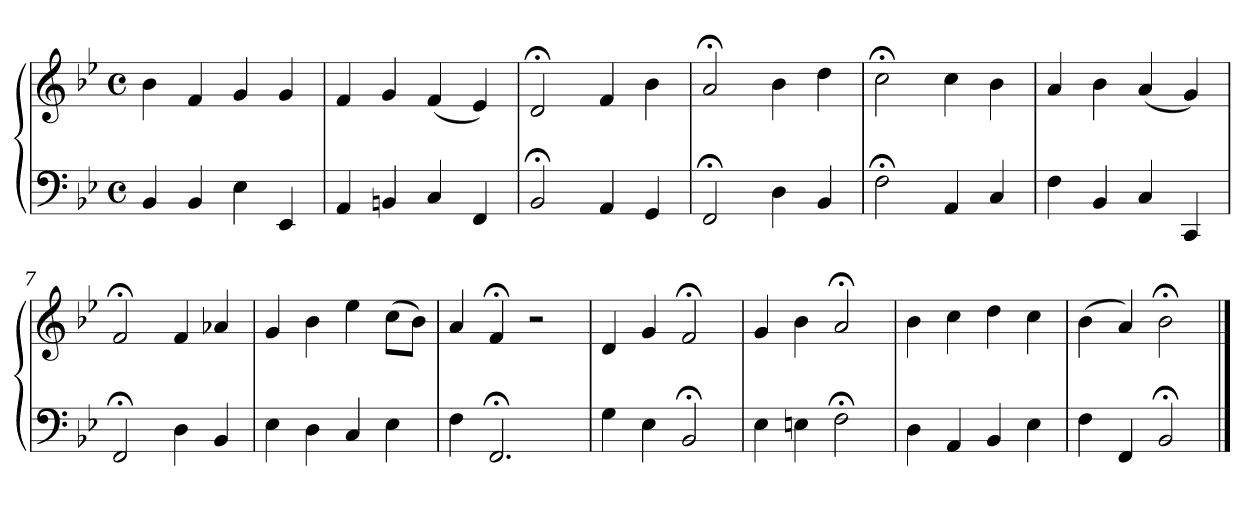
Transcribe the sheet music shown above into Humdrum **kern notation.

**kern	**kern
*part1	*part1
*staff2	*staff1
*clefF4	*clefG2
*k[b-e-]	*k[b-e-]
*M4/4	*M4/4
*met(c)	*met(c)
=1	=1
4BB-	4b-
4BB-	4f
4E-	4g
4EE-	4g
=2	=2
4AA	4f
4BBn	4g
4C	(4f
4FF	4e-)
=3	=3
2BB-;<	2d;<
4AA	4f
4GG	4b-
=4	=4
2FF;<	2a;<
4D	4b-
4BB-	4dd
=5	=5
2F;<	2cc;<
4AA	4cc
4C	4b-
=6	=6
4F	4a
4BB-	4b-
4C	(4a
4CC	4g)
=7	=7
2FF;<	2f;<
4D	4f
4BB-	4a-X
!!LO:LB:g=z
=8	=8
4E-	4g
4D	4b-
4C	4ee-
4E-	(8ccL
.	8b-J)
=9	=9
4F	4a
2.FF;<	4f;<
.	2r
=10	=10
4G	4d
4E-	4g
2BB-;<	2f;<
=11	=11
4E-	4g
4En	4b-
2F;<	2a;<
=12	=12
4D	4b-
4AA	4cc
4BB-	4dd
4E-	4cc
=13	=13
4F	(4b-
4FF	4a)
2BB-;<	2b-;<
==	==
*-	*-
